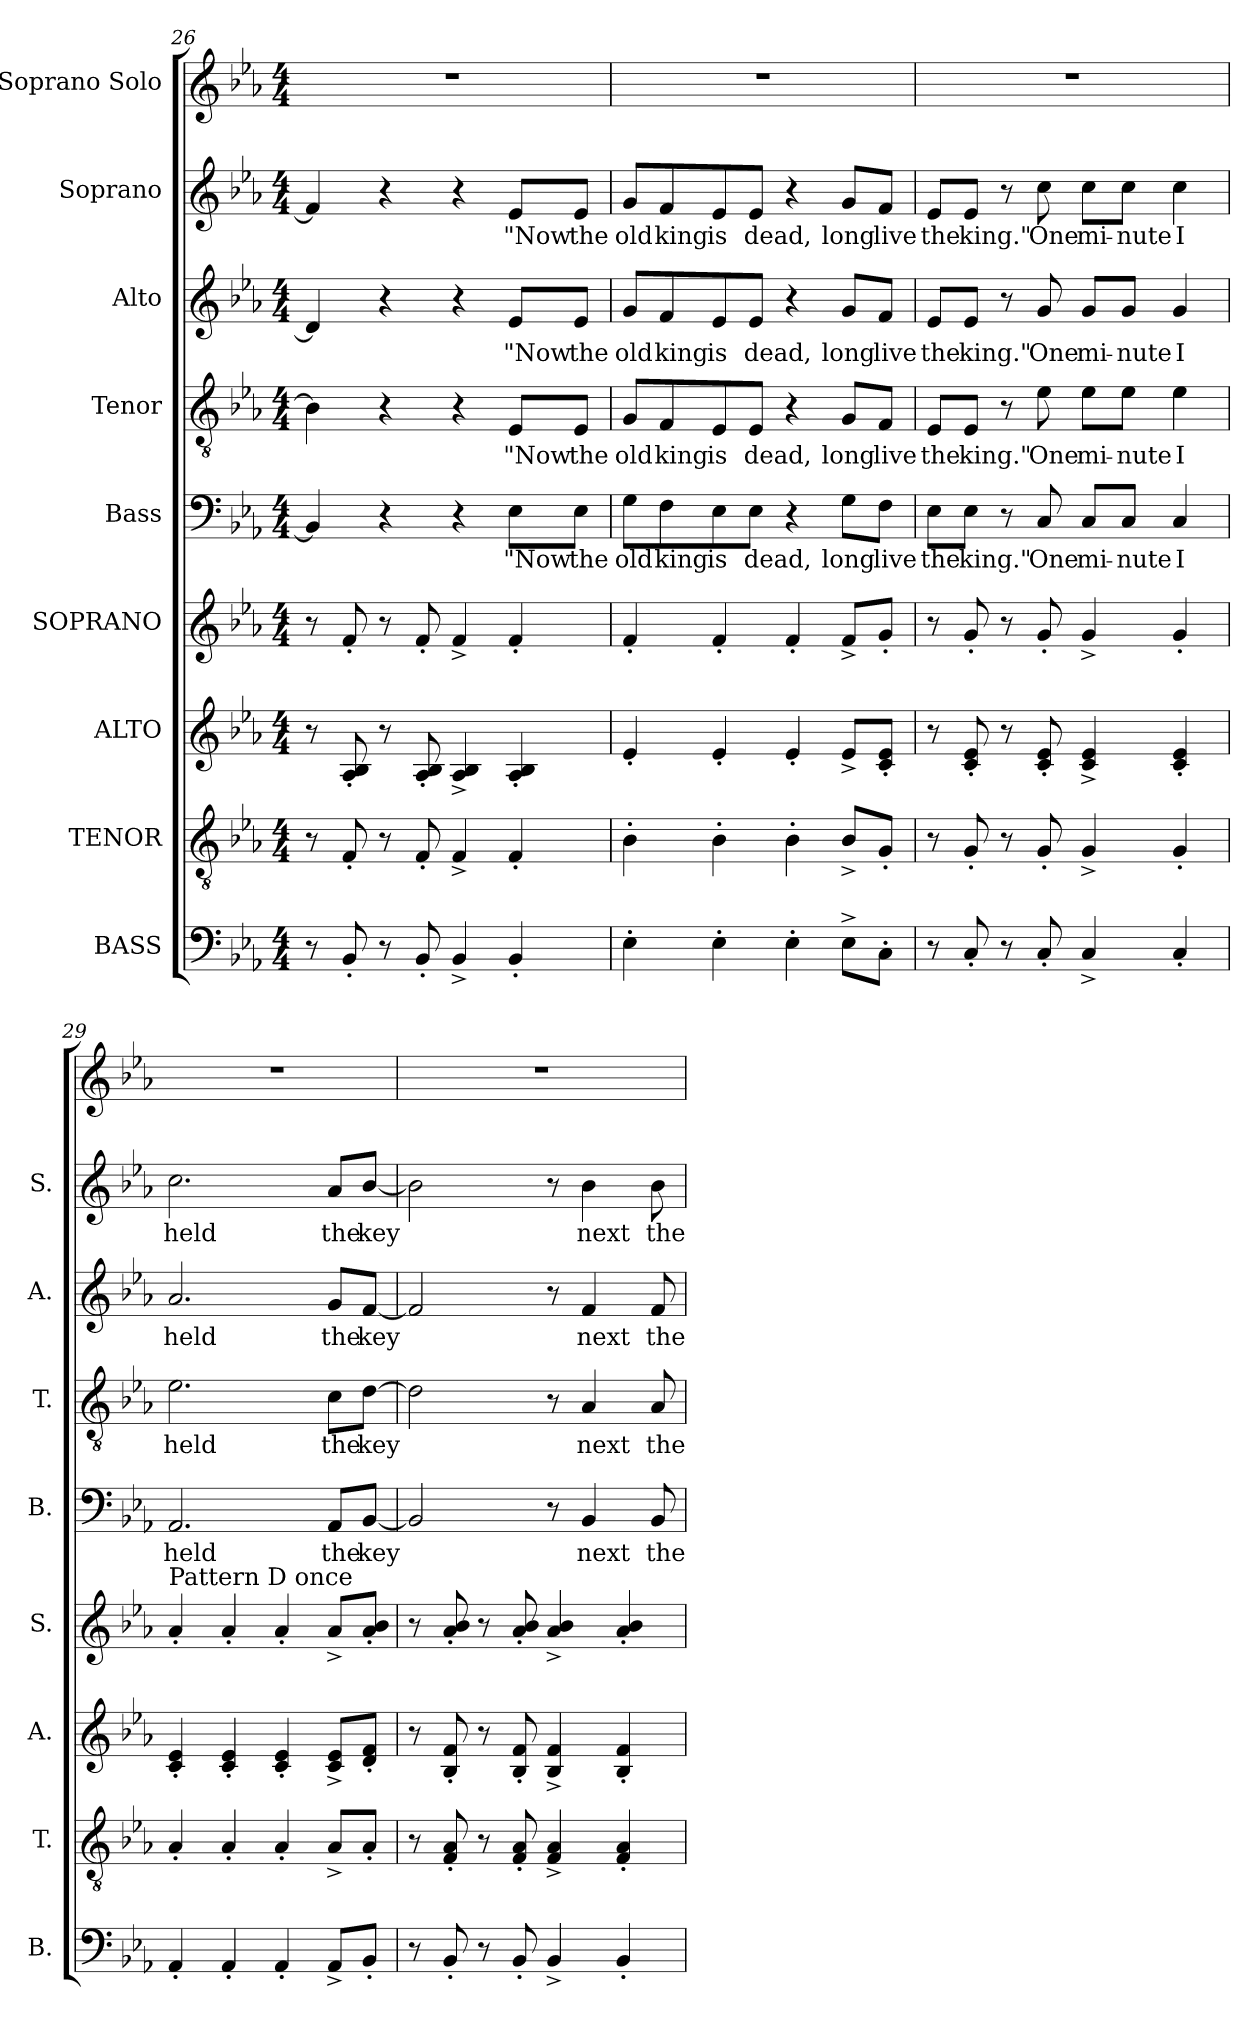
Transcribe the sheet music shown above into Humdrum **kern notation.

**kern	**kern	**kern	**kern	**kern	**text	**kern	**text	**kern	**text	**kern	**text	**kern
*part9	*part8	*part7	*part6	*part5	*part5	*part4	*part4	*part3	*part3	*part2	*part2	*part1
*staff9	*staff8	*staff7	*staff6	*staff5	*staff5	*staff4	*staff4	*staff3	*staff3	*staff2	*staff2	*staff1
*I"BASS	*I"TENOR	*I"ALTO	*I"SOPRANO	*I"Bass	*	*I"Tenor	*	*I"Alto	*	*I"Soprano	*	*I"Soprano Solo
*I'B.	*I'T.	*I'A.	*I'S.	*I'B.	*	*I'T.	*	*I'A.	*	*I'S.	*	*
*clefF4	*clefGv2	*clefG2	*clefG2	*clefF4	*	*clefGv2	*	*clefG2	*	*clefG2	*	*clefG2
*	*ITrd7c12	*	*	*	*	*ITrd7c12	*	*	*	*	*	*
*k[b-e-a-]	*k[b-e-a-]	*k[b-e-a-]	*k[b-e-a-]	*k[b-e-a-]	*	*k[b-e-a-]	*	*k[b-e-a-]	*	*k[b-e-a-]	*	*k[b-e-a-]
*M4/4	*M4/4	*M4/4	*M4/4	*M4/4	*	*M4/4	*	*M4/4	*	*M4/4	*	*M4/4
=26	=26	=26	=26	=26	=26	=26	=26	=26	=26	=26	=26	=26
8r	8r	8r	8r	4BB-/]	.	4BB-\]	.	4d/]	.	4f/]	.	1r
8BB-'/	8FF'/	8A-/' 8B-/'	8f'/	.	.	.	.	.	.	.	.	.
8r	8r	8r	8r	4r	.	4r	.	4r	.	4r	.	.
8BB-'/	8FF'/	8A-/' 8B-/'	8f'/	.	.	.	.	.	.	.	.	.
4BB-^/	4FF^/	4A-/^ 4B-/^	4f^/	4r	.	4r	.	4r	.	4r	.	.
4BB-'/	4FF'/	4A-/' 4B-/'	4f'/	8E-\L	"Now	8EE-/L	"Now	8e-/L	"Now	8e-/L	"Now	.
.	.	.	.	8E-\J	the	8EE-/J	the	8e-/J	the	8e-/J	the	.
!!LO:LB:g=z
=27	=27	=27	=27	=27	=27	=27	=27	=27	=27	=27	=27	=27
4E-'\	4BB-'\	4e-'/	4f'/	8G\L	old	8GG/L	old	8g/L	old	8g/L	old	1r
.	.	.	.	8F\	king	8FF/	king	8f/	king	8f/	king	.
4E-'\	4BB-'\	4e-'/	4f'/	8E-\	is	8EE-/	is	8e-/	is	8e-/	is	.
.	.	.	.	8E-\J	dead,	8EE-/J	dead,	8e-/J	dead,	8e-/J	dead,	.
4E-'\	4BB-'\	4e-'/	4f'/	4r	.	4r	.	4r	.	4r	.	.
8E-^\L	8BB-^/L	8e-^/L	8f^/L	8G\L	long	8GG/L	long	8g/L	long	8g/L	long	.
8C'\J	8GG'/J	8c/' 8e-/'J	8g'/J	8F\J	live	8FF/J	live	8f/J	live	8f/J	live	.
=28	=28	=28	=28	=28	=28	=28	=28	=28	=28	=28	=28	=28
8r	8r	8r	8r	8E-\L	the	8EE-/L	the	8e-/L	the	8e-/L	the	1r
8C'/	8GG'/	8c/' 8e-/'	8g'/	8E-\J	king."	8EE-/J	king."	8e-/J	king."	8e-/J	king."	.
8r	8r	8r	8r	8r	.	8r	.	8r	.	8r	.	.
8C'/	8GG'/	8c/' 8e-/'	8g'/	8C/	One	8E-\	One	8g/	One	8cc\	One	.
4C^/	4GG^/	4c/^ 4e-/^	4g^/	8C/L	mi-	8E-\L	mi-	8g/L	mi-	8cc\L	mi-	.
.	.	.	.	8C/J	-nute	8E-\J	-nute	8g/J	-nute	8cc\J	-nute	.
4C'/	4GG'/	4c/' 4e-/'	4g'/	4C/	I	4E-\	I	4g/	I	4cc\	I	.
=29	=29	=29	=29	=29	=29	=29	=29	=29	=29	=29	=29	=29
!	!	!	!LO:TX:a:t=Pattern D  once	!	!	!	!	!	!	!	!	!
4AA-'/	4AA-'/	4c/' 4e-/'	4a-'/	2.AA-/	held	2.E-\	held	2.a-/	held	2.cc\	held	1r
4AA-'/	4AA-'/	4c/' 4e-/'	4a-'/	.	.	.	.	.	.	.	.	.
4AA-'/	4AA-'/	4c/' 4e-/'	4a-'/	.	.	.	.	.	.	.	.	.
8AA-^/L	8AA-^/L	8c/^ 8e-/^L	8a-^/L	8AA-/L	the	8C\L	the	8g/L	the	8a-/L	the	.
8BB-'/J	8AA-'/J	8d/' 8f/'J	8a-/' 8b-/'J	[8BB-/J	key	[8D\J	key	[8f/J	key	[8b-/J	key	.
=30	=30	=30	=30	=30	=30	=30	=30	=30	=30	=30	=30	=30
8r	8r	8r	8r	2BB-/]	.	2D\]	.	2f/]	.	2b-\]	.	1r
8BB-'/	8FF/' 8AA-/'	8B-/' 8f/'	8a-/' 8b-/'	.	.	.	.	.	.	.	.	.
8r	8r	8r	8r	.	.	.	.	.	.	.	.	.
8BB-'/	8FF/' 8AA-/'	8B-/' 8f/'	8a-/' 8b-/'	.	.	.	.	.	.	.	.	.
4BB-^/	4FF/^ 4AA-/^	4B-/^ 4f/^	4a-/^ 4b-/^	8r	.	8r	.	8r	.	8r	.	.
.	.	.	.	4BB-/	next	4AA-/	next	4f/	next	4b-\	next	.
4BB-'/	4FF/' 4AA-/'	4B-/' 4f/'	4a-/' 4b-/'	.	.	.	.	.	.	.	.	.
.	.	.	.	8BB-/	the	8AA-/	the	8f/	the	8b-\	the	.
=	=	=	=	=	=	=	=	=	=	=	=	=
*-	*-	*-	*-	*-	*-	*-	*-	*-	*-	*-	*-	*-
